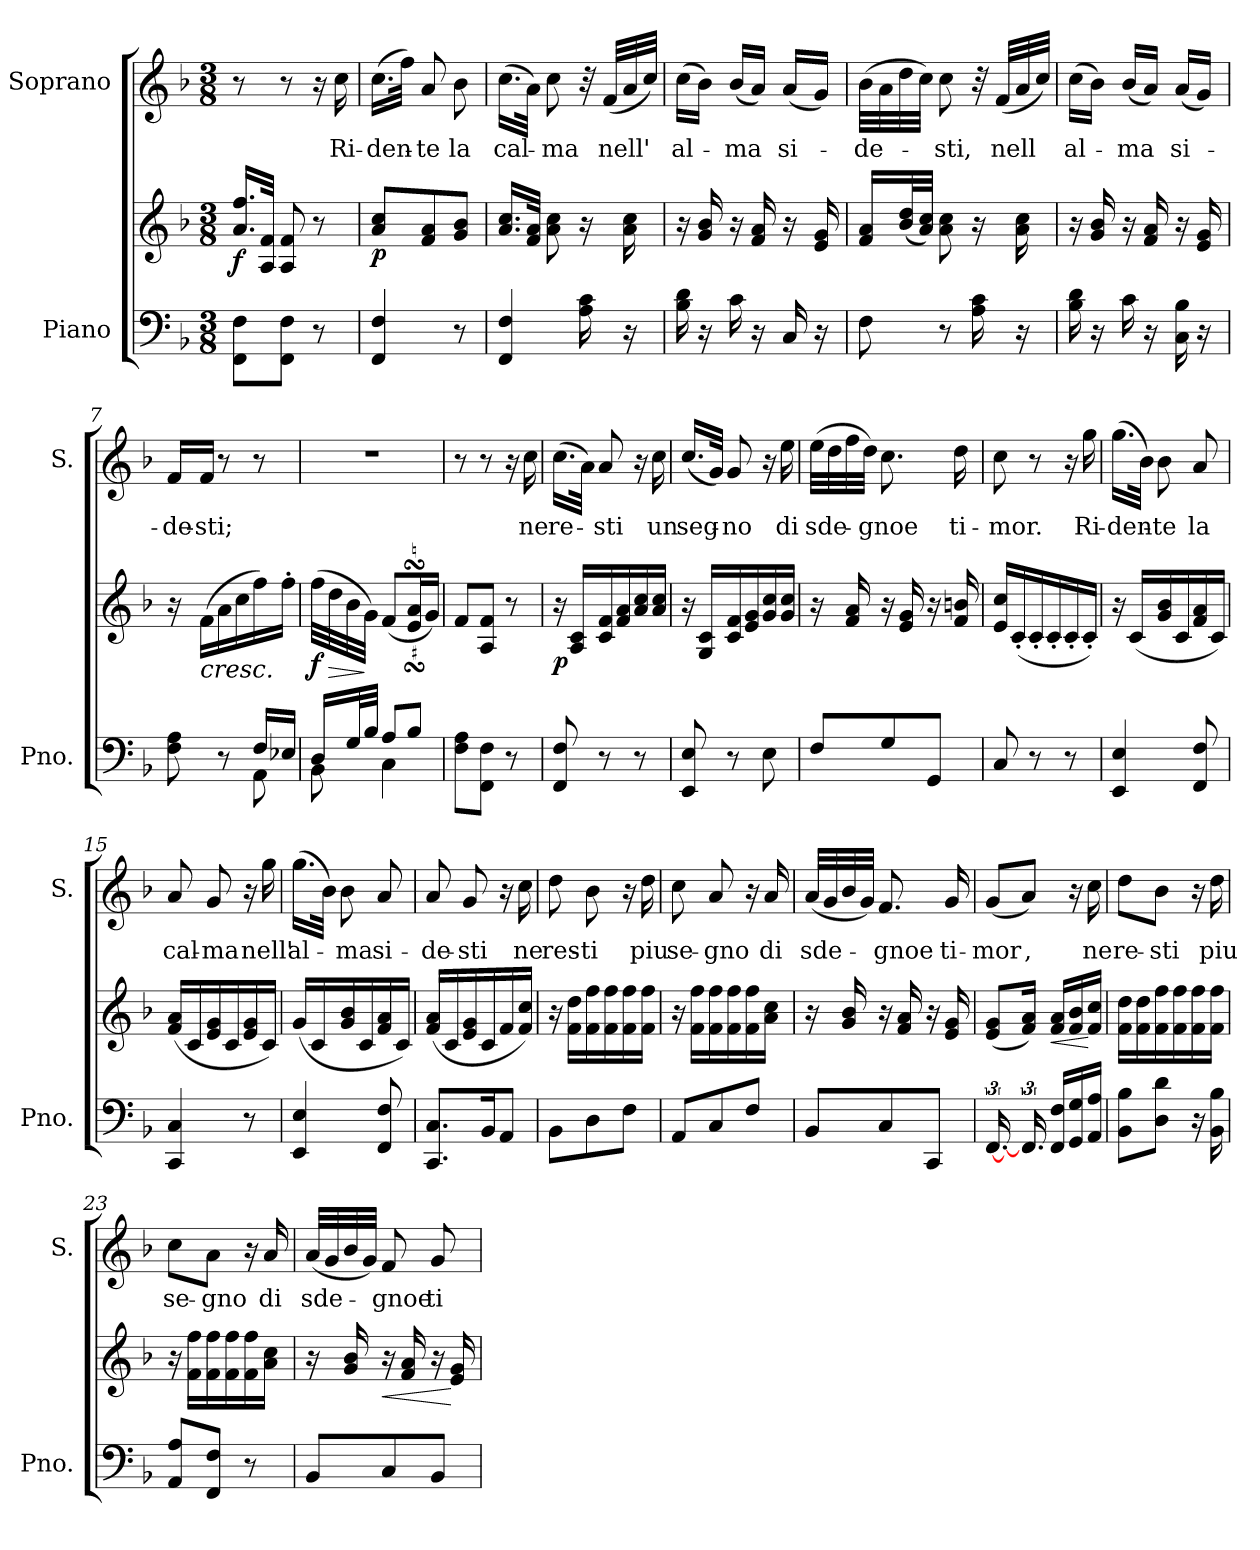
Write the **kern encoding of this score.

**kern	**kern	**dynam	**kern	**text
*part2	*part2	*part2	*part1	*part1
*staff3	*staff2	*staff2/3	*staff1	*staff1
*I"Piano	*	*	*I"Soprano	*
*I'Pno.	*	*	*I'S.	*
*clefF4	*clefG2	*	*clefG2	*
*k[b-]	*k[b-]	*	*k[b-]	*
*F:	*F:	*	*F:	*
*M3/8	*M3/8	*	*M3/8	*
*MM35	*MM35	*	*MM35	*
=1	=1	=1	=1	=1
!	!	!LO:DY:b	!	!
8FF\ 8F\L	16.a/ 16.ff/LL	f	8r	.
.	32A/ 32f/JJk	.	.	.
8FF\ 8F\J	8A/ 8f/	.	8r	.
8r	8r	.	16r	.
!	!	!	!	!LO:LY:b
.	.	.	16cc\	Ri-
=2	=2	=2	=2	=2
!	!	!LO:DY:b	!	!LO:LY:b
4FF/ 4F/	8a/ 8cc/L	p	(16.cc\LL	-den-
.	.	.	32ff\JJk)	.
!	!	!	!	!LO:LY:b
.	8f/ 8a/	.	8a/	-te
!	!	!	!	!LO:LY:b
8r	8g/ 8b-/J	.	8b-\	la
=3	=3	=3	=3	=3
!	!	!	!	!LO:LY:b
4FF/ 4F/	16.a/ 16.cc/LL	.	(16.cc\LL	cal-
.	32f/ 32a/JJk	.	32a\JJk)	.
!	!	!	!	!LO:LY:b
.	8a\ 8cc\	.	8cc\	-ma
16A\ 16c\	16r	.	32r	.
!	!	!	!	!LO:LY:b
.	.	.	(32f/LLL	nell'
16r	16a\ 16cc\	.	32a/	.
.	.	.	32cc/JJJ)	.
=4	=4	=4	=4	=4
!	!	!	!	!LO:LY:b
16B-\ 16d\	16r	.	(16cc\LL	al-
16r	16g/ 16b-/	.	16b-\JJ)	.
!	!	!	!	!LO:LY:b
16c\	16r	.	(16b-/LL	-ma
16r	16f/ 16a/	.	16a/JJ)	.
!	!	!	!	!LO:LY:b
16C/	16r	.	(16a/LL	si-
16r	16e/ 16g/	.	16g/JJ)	.
!!LO:LB:g=z
=5	=5	=5	=5	=5
!	!	!	!	!LO:LY:b
8F\	16f/ 16a/LL	.	(32b-\LLL	-de-
.	.	.	32a\	.
.	(32b-/ 32dd/L	.	32dd\	.
.	32a/ 32cc/JJJ)	.	32cc\JJJ)	.
!	!	!	!	!LO:LY:b
8r	8a\ 8cc\	.	8cc\	-sti,
16A\ 16c\	16r	.	32r	.
!	!	!	!	!LO:LY:b
.	.	.	(32f/LLL	nell
16r	16a\ 16cc\	.	32a/	.
.	.	.	32cc/JJJ)	.
=6	=6	=6	=6	=6
!	!	!	!	!LO:LY:b
16B-\ 16d\	16r	.	(16cc\LL	al-
16r	16g/ 16b-/	.	16b-\JJ)	.
!	!	!	!	!LO:LY:b
16c\	16r	.	(16b-/LL	-ma
16r	16f/ 16a/	.	16a/JJ)	.
!	!	!	!	!LO:LY:b
16C\ 16B-\	16r	.	(16a/LL	si-
16r	16e/ 16g/	.	16g/JJ)	.
=7	=7	=7	=7	=7
*^	*	*	*	*
!	!	!	!	!	!LO:LY:b
8ryy	8F\ 8A\	16r	.	16f/LL	de-
!	!	!LO:TX:b:i:t=cresc.	!	!	!
!	!	!	!	!	!LO:LY:b
.	.	(16f\LL	.	16f/JJ	-sti;
8ryy	8r	16a\	.	8r	.
.	.	16cc\	.	.	.
16F/LL	8AA\	16ff\)	.	8r	.
16E-X/JJ	.	16ff'\JJ	.	.	.
=8	=8	=8	=8	=8	=8
!	!	!	!LO:DY:b	!	!
16D/LL	8BB-\	(32ff\LLL	f	4.r	.
!	!	!	!LO:HP:b	!	!
.	.	32dd\	>	.	.
32G/L	.	32b-\	.	.	.
32B-/JJJ	.	32g\JJJ)	]	.	.
8A/L	4C\	(8f/L	.	.	.
8B-/J	.	16e/sSSS 16a/sSSSL	.	.	.
.	.	16g/JJ)	.	.	.
*v	*v	*	*	*	*
!!LO:LB:g=z
=9	=9	=9	=9	=9
8F\ 8A\L	8f/L	.	8r	.
8FF\ 8F\J	8A/ 8f/J	.	8r	.
8r	8r	.	16r	.
!	!	!	!	!LO:LY:b
.	.	.	16cc\	ne
=10	=10	=10	=10	=10
!	!	!LO:DY:b	!	!LO:LY:b
8FF/ 8F/	16r	p	(16.cc\LL	re-
.	16A/ 16c/LL	.	.	.
.	.	.	32a\JJk)	.
!	!	!	!	!LO:LY:b
8r	16c/ 16f/	.	8a/	-sti
.	16f/ 16a/	.	.	.
8r	16a/ 16cc/	.	16r	.
!	!	!	!	!LO:LY:b
.	16a/ 16cc/JJ	.	16cc\	un
=11	=11	=11	=11	=11
!	!	!	!	!LO:LY:b
8EE/ 8E/	16r	.	(16.cc/LL	seg-
.	16G/ 16c/LL	.	.	.
.	.	.	32g/JJk)	.
!	!	!	!	!LO:LY:b
8r	16c/ 16f/	.	8g/	-no
.	16e/ 16g/	.	.	.
8E\	16g/ 16cc/	.	16r	.
!	!	!	!	!LO:LY:b
.	16g/ 16cc/JJ	.	16ee\	di
=12	=12	=12	=12	=12
!	!	!	!	!LO:LY:b
8F/L	16r	.	(32ee\LLL	sde-
.	.	.	32dd\	.
.	16f/ 16a/	.	32ff\	.
!	!	!	!	!LO:LY:b
.	.	.	32dd\JJJ)	-gnoe
8G/	16r	.	8.cc\	.
.	16e/ 16g/	.	.	.
8GG/J	16r	.	.	.
!	!	!	!	!LO:LY:b
.	16f/ 16bn/	.	16dd\	ti-
=13	=13	=13	=13	=13
!	!	!	!	!LO:LY:b
8C/	16e/ 16cc/LL	.	8cc\	-mor.
.	(16c'/	.	.	.
8r	16c'/	.	8r	.
.	16c'/	.	.	.
8r	16c'/	.	16r	.
!	!	!	!	!LO:LY:b
.	16c'/JJ)	.	16gg\	Ri-
!!LO:LB:g=z
=14	=14	=14	=14	=14
!	!	!	!	!LO:LY:b
4EE/ 4E/	16r	.	(16.gg\LL	-den-
.	(16c/LL	.	.	.
.	.	.	32b-\JJk)	.
!	!	!	!	!LO:LY:b
.	16g/ 16b-/	.	8b-\	-te
.	16c/	.	.	.
!	!	!	!	!LO:LY:b
8FF/ 8F/	16f/ 16a/	.	8a/	la
.	16c/JJ)	.	.	.
=15	=15	=15	=15	=15
!	!	!	!	!LO:LY:b
4CC/ 4C/	(16f/ 16a/LL	.	8a/	cal-
.	16c/	.	.	.
!	!	!	!	!LO:LY:b
.	16e/ 16g/	.	8g/	-ma
.	16c/	.	.	.
8r	16e/ 16g/	.	16r	.
!	!	!	!	!LO:LY:b
.	16c/JJ)	.	16gg\	nell'
=16	=16	=16	=16	=16
!	!	!	!	!LO:LY:b
4EE/ 4E/	(16g/LL	.	(16.gg\LL	al-
.	16c/	.	.	.
.	.	.	32b-\JJk)	.
!	!	!	!	!LO:LY:b
.	16g/ 16b-/	.	8b-\	-ma
.	16c/	.	.	.
!	!	!	!	!LO:LY:b
8FF/ 8F/	16f/ 16a/	.	8a/	si-
.	16c/JJ)	.	.	.
=17	=17	=17	=17	=17
!	!	!	!	!LO:LY:b
8.CC/ 8.C/L	(16f/ 16a/LL	.	8a/	-de-
.	16c/	.	.	.
!	!	!	!	!LO:LY:b
.	16e/ 16g/	.	8g/	-sti
16BB-/K	16c/	.	.	.
8AA/J	16f/	.	16r	.
!	!	!	!	!LO:LY:b
.	16f/ 16cc/JJ)	.	16cc\	ne
!!LO:PB:g=z
=18	=18	=18	=18	=18
!	!	!	!	!LO:LY:b
8BB-\L	16r	.	8dd\	res-
.	16f\ 16dd\LL	.	.	.
!	!	!	!	!LO:LY:b
8D\	16f\ 16ff\	.	8b-\	-ti
.	16f\ 16ff\	.	.	.
8F\J	16f\ 16ff\	.	16r	.
!	!	!	!	!LO:LY:b
.	16f\ 16ff\JJ	.	16dd\	piu
=19	=19	=19	=19	=19
!	!	!	!	!LO:LY:b
8AA/L	16r	.	8cc\	se-
.	16f\ 16ff\LL	.	.	.
!	!	!	!	!LO:LY:b
8C/	16f\ 16ff\	.	8a/	-gno
.	16f\ 16ff\	.	.	.
8F/J	16f\ 16ff\	.	16r	.
!	!	!	!	!LO:LY:b
.	16a\ 16cc\JJ	.	16a/	di
=20	=20	=20	=20	=20
!	!	!	!	!LO:LY:b
8BB-/L	16r	.	(32a/LLL	sde-
.	.	.	32g/	.
.	16g/ 16b-/	.	32b-/	.
.	.	.	32g/JJJ)	.
!	!	!	!	!LO:LY:b
8C/	16r	.	8.f/	-gnoe
.	16f/ 16a/	.	.	.
8CC/J	16r	.	.	.
!	!	!	!	!LO:LY:b
.	16e/ 16g/	.	16g/	ti-
=21	=21	=21	=21	=21
!	!	!	!	!LO:LY:b
[24.FF/	(8e/ 8g/L	.	(8g/L	-mor
16ryy	.	.	.	.
!	!	!	!	!LO:LY:b
24.FF/]	16f/ 16a/Jk)	.	8a/J)	,
!	!	!LO:HP:b	!	!
16FF/ 16F/LL	16f/ 16a/LL	<	.	.
16GG/ 16G/	16f/ 16b-/	.	16r	.
!	!	!	!	!LO:LY:b
16AA/ 16A/JJ	16f/ 16cc/JJ	[	16cc\	ne
!!LO:LB:g=z
=22	=22	=22	=22	=22
!	!	!	!	!LO:LY:b
8BB-\ 8B-\L	16f\ 16dd\LL	.	8dd\L	re-
.	16f\ 16dd\	.	.	.
!	!	!	!	!LO:LY:b
8D\ 8d\J	16f\ 16ff\	.	8b-\J	-sti
.	16f\ 16ff\	.	.	.
16r	16f\ 16ff\	.	16r	.
!	!	!	!	!LO:LY:b
16BB-\ 16B-\	16f\ 16ff\JJ	.	16dd\	piu
=23	=23	=23	=23	=23
!	!	!	!	!LO:LY:b
8AA/ 8A/L	16r	.	8cc\L	se-
.	16f\ 16ff\LL	.	.	.
!	!	!	!	!LO:LY:b
8FF/ 8F/J	16f\ 16ff\	.	8a\J	-gno
.	16f\ 16ff\	.	.	.
8r	16f\ 16ff\	.	16r	.
!	!	!	!	!LO:LY:b
.	16a\ 16cc\JJ	.	16a/	di
=24	=24	=24	=24	=24
!	!	!	!	!LO:LY:b
8BB-/L	16r	.	(32a/LLL	sde-
.	.	.	32g/	.
.	16g/ 16b-/	.	32b-/	.
.	.	.	32g/JJJ)	.
!	!	!LO:HP:b	!	!LO:LY:b
8C/	16r	<	8f/	-gnoe
.	16f/ 16a/	.	.	.
!	!	!	!	!LO:LY:b
8BB-/J	16r	.	8g/	ti-
.	16e/ 16g/	[	.	.
=	=	=	=	=
*-	*-	*-	*-	*-
